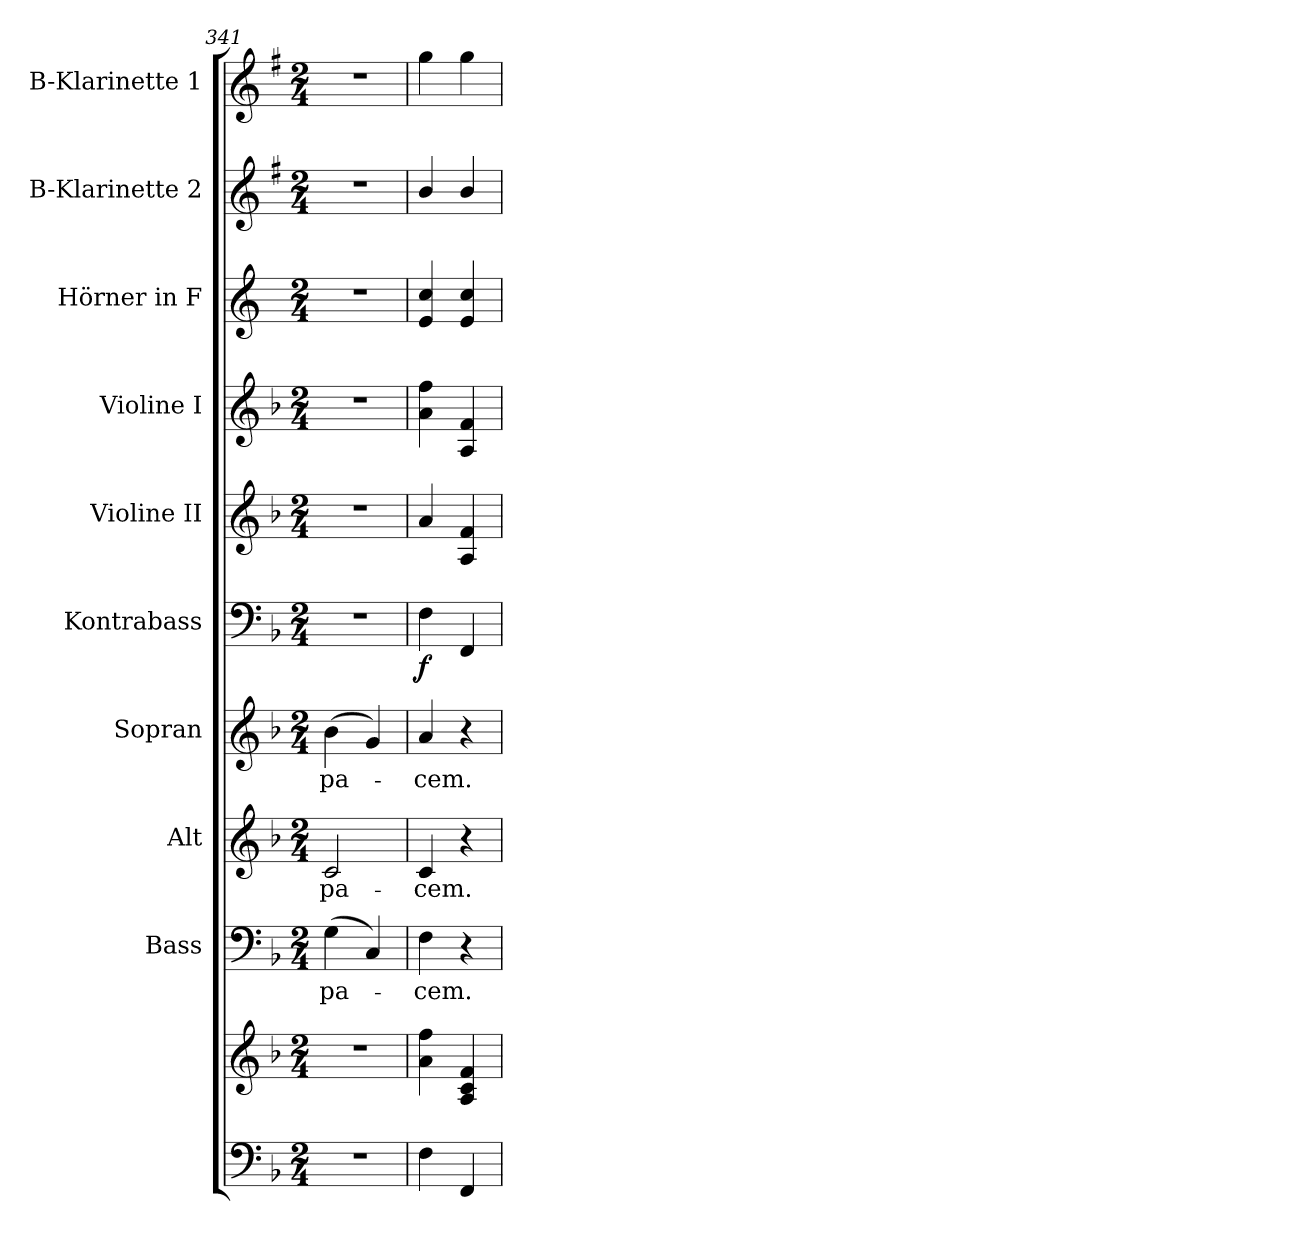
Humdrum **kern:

**kern	**kern	**kern	**text	**kern	**text	**kern	**text	**kern	**dynam	**kern	**kern	**kern	**kern	**kern
*part10	*part10	*part9	*part9	*part8	*part8	*part7	*part7	*part6	*part6	*part5	*part4	*part3	*part2	*part1
*staff11	*staff10	*staff9	*staff9	*staff8	*staff8	*staff7	*staff7	*staff6	*staff6	*staff5	*staff4	*staff3	*staff2	*staff1
*	*	*I"Bass	*	*I"Alt	*	*I"Sopran	*	*I"Kontrabass	*	*I"Violine II	*I"Violine I	*I"Hörner in F	*I"B-Klarinette 2	*I"B-Klarinette 1
*	*	*I'B.	*	*I'A.	*	*I'S.	*	*I'Kb.	*	*I'Vl. II	*I'Vl. I	*	*I'B Kl. 2	*I'B Kl. 1
*clefF4	*clefG2	*clefF4	*	*clefG2	*	*clefG2	*	*clefF4	*	*clefG2	*clefG2	*clefG2	*clefG2	*clefG2
*	*	*	*	*	*	*	*	*ITrd7c12	*	*	*	*ITrd4c7	*ITrd1c2	*ITrd1c2
*k[b-]	*k[b-]	*k[b-]	*	*k[b-]	*	*k[b-]	*	*k[b-]	*	*k[b-]	*k[b-]	*k[b-]	*k[b-]	*k[b-]
*F:	*F:	*F:	*	*F:	*	*F:	*	*F:	*	*F:	*F:	*F:	*F:	*F:
*M2/4	*M2/4	*M2/4	*	*M2/4	*	*M2/4	*	*M2/4	*	*M2/4	*M2/4	*M2/4	*M2/4	*M2/4
=341	=341	=341	=341	=341	=341	=341	=341	=341	=341	=341	=341	=341	=341	=341
!	!	!	!LO:LY:b	!	!LO:LY:b	!	!LO:LY:b	!	!	!	!	!	!	!
2r	2r	(>4G\	pa-	2c/	pa-	(>4b-\	pa-	2r	.	2r	2r	2r	2r	2r
.	.	4C/)	.	.	.	4g/)	.	.	.	.	.	.	.	.
=342	=342	=342	=342	=342	=342	=342	=342	=342	=342	=342	=342	=342	=342	=342
!	!	!	!LO:LY:b	!	!LO:LY:b	!	!LO:LY:b	!	!LO:DY:b	!	!	!	!	!
4F\	4a\ 4ff\	4F\	-cem.	4c/	-cem.	4a/	-cem.	4FF\	f	4a/	4a\ 4ff\	4A/ 4f/	4a/	4ff\
4FF/	4A/ 4c/ 4f/	4r	.	4r	.	4r	.	4FFF/	.	4A/ 4f/	4A/ 4f/	4A/ 4f/	4a/	4ff\
=	=	=	=	=	=	=	=	=	=	=	=	=	=	=
*-	*-	*-	*-	*-	*-	*-	*-	*-	*-	*-	*-	*-	*-	*-
